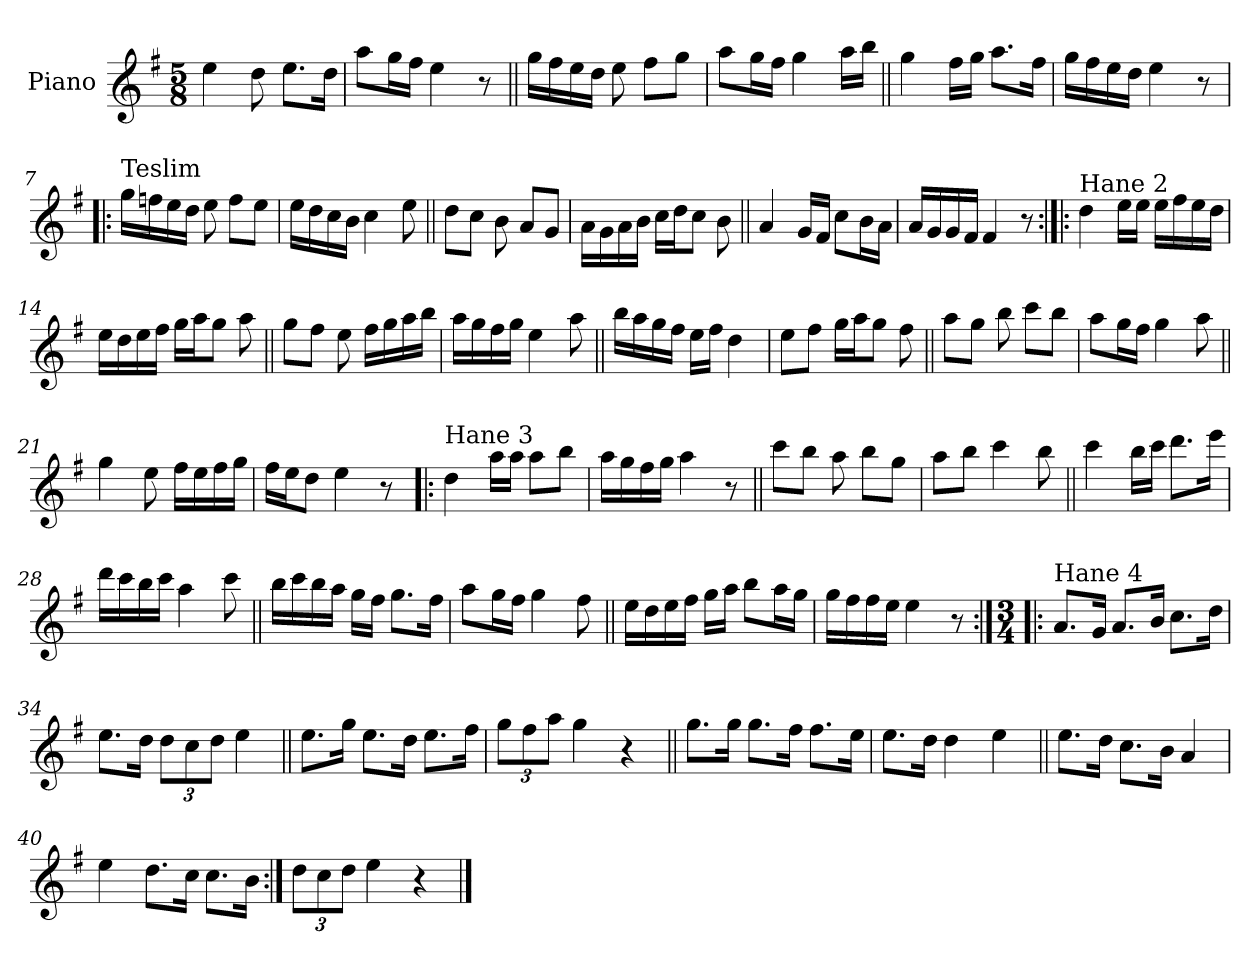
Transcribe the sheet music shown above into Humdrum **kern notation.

**kern
*part1
*staff1
*I"Piano
*I'Pno.
*clefG2
*k[f#]
*M5/8
=1
4ee\
8dd\
8.ee\L
16dd\Jk
=2
8aa\L
16gg\L
16ff#\JJ
4ee\
8r
=3||
16gg\LL
16ff#\
16ee\
16dd\JJ
8ee\
8ff#\L
8gg\J
=4
8aa\L
16gg\L
16ff#\JJ
4gg\
16aa\LL
16bb\JJ
=5||
4gg\
16ff#\LL
16gg\JJ
8.aa\L
16ff#\Jk
=6
16gg\LL
16ff#\
16ee\
16dd\JJ
4ee\
8r
!!LO:LB:g=z
=7!|:
!LO:TX:a:t=Teslim
16gg\LL
16ffn\
16ee\
16dd\JJ
8ee\
8ff\L
8ee\J
=8
16ee\LL
16dd\
16cc\
16b\JJ
4cc\
8ee\
=9||
8dd\L
8cc\J
8b\
8a/L
8g/J
=10
16a\LL
16g\
16a\
16b\JJ
16cc\LL
16dd\J
8cc\J
8b\
=11||
4a/
16g/LL
16f#/JJ
8cc\L
16b\L
16a\JJ
=12
16a/LL
16g/
16g/
16f#/JJ
4f#/
8r
!!LO:LB:g=z
=13:|!|:
!LO:TX:a:t=Hane 2
4dd\
16ee\LL
16ee\JJ
16ee\LL
16ff#\
16ee\
16dd\JJ
=14
16ee\LL
16dd\
16ee\
16ff#\JJ
16gg\LL
16aa\J
8gg\J
8aa\
=15||
8gg\L
8ff#\J
8ee\
16ff#\LL
16gg\
16aa\
16bb\JJ
=16
16aa\LL
16gg\
16ff#\
16gg\JJ
4ee\
8aa\
=17||
16bb\LL
16aa\
16gg\
16ff#\JJ
16ee\LL
16ff#\JJ
4dd\
!!LO:LB:g=z
=18
8ee\L
8ff#\J
16gg\LL
16aa\J
8gg\J
8ff#\
=19||
8aa\L
8gg\J
8bb\
8ccc\L
8bb\J
=20
8aa\L
16gg\L
16ff#\JJ
4gg\
8aa\
=21||
4gg\
8ee\
16ff#\LL
16ee\
16ff#\
16gg\JJ
=22
16ff#\LL
16ee\J
8dd\J
4ee\
8r
=23!|:
!LO:TX:a:t=Hane 3
4dd\
16aa\LL
16aa\JJ
8aa\L
8bb\J
!!LO:LB:g=z
=24
16aa\LL
16gg\
16ff#\
16gg\JJ
4aa\
8r
=25||
8ccc\L
8bb\J
8aa\
8bb\L
8gg\J
=26
8aa\L
8bb\J
4ccc\
8bb\
=27||
4ccc\
16bb\LL
16ccc\JJ
8.ddd\L
16eee\Jk
=28
16ddd\LL
16ccc\
16bb\
16ccc\JJ
4aa\
8ccc\
=29||
16bb\LL
16ccc\
16bb\
16aa\JJ
16gg\LL
16ff#\JJ
8.gg\L
16ff#\Jk
!!LO:LB:g=z
=30
8aa\L
16gg\L
16ff#\JJ
4gg\
8ff#\
!!LO:LB:g=z
=31||
16ee\LL
16dd\
16ee\
16ff#\JJ
16gg\LL
16aa\JJ
8bb\L
16aa\L
16gg\JJ
=32
16gg\LL
16ff#\
16ff#\
16ee\JJ
4ee\
8r
=33:|!|:
*M3/4
!LO:TX:a:t=Hane 4
8.a/L
16g/Jk
8.a/L
16b/Jk
8.cc\L
16dd\Jk
=34
8.ee\L
16dd\Jk
*Xbrackettup
12dd\L
12cc\
12dd\J
4ee\
=35||
8.ee\L
16gg\Jk
8.ee\L
16dd\Jk
8.ee\L
16ff#\Jk
!!LO:LB:g=z
=36
12gg\L
12ff#\
12aa\J
4gg\
4r
=37||
8.gg\L
16gg\Jk
8.gg\L
16ff#\Jk
8.ff#\L
16ee\Jk
=38
8.ee\L
16dd\Jk
4dd\
4ee\
=39||
8.ee\L
16dd\Jk
8.cc\L
16b\Jk
4a/
=40
4ee\
8.dd\L
16cc\Jk
8.cc\L
16b\Jk
=41:|!
12dd\L
12cc\
12dd\J
4ee\
4r
==
*-
